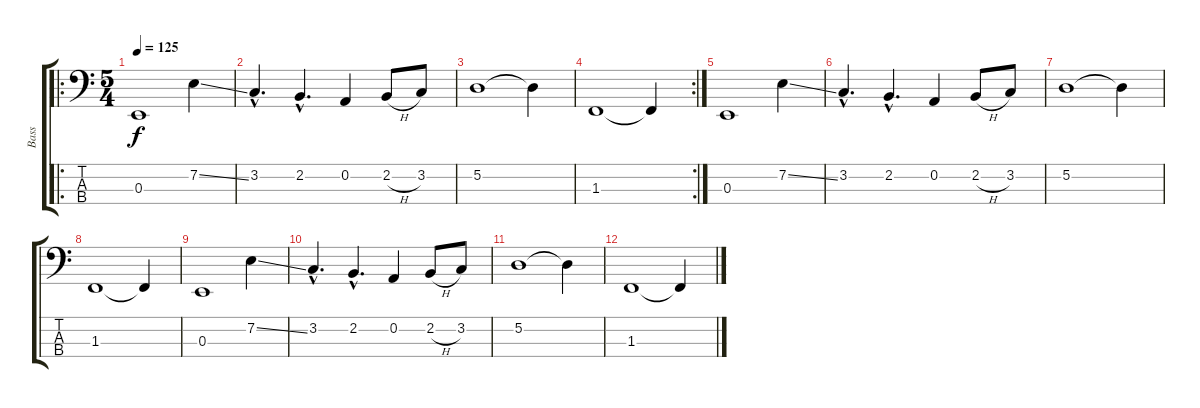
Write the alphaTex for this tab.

\track ("Bass" "Bass") {instrument fretlessbass}
\staff {score tabs}
\tuning (D2 A1 E1 B0) {hide}
\ro
\ts (5 4)
\tempo 125
\clef f4
\ks c
0.3.1{dy f} 7.2{ss}.4 |
3.2{hac}.4{d} 2.2{hac}.4{d} 0.2.4 2.2{h}.8 3.2.8 |
5.2.1 5.2{t}.4 |
\rc 2
1.3.1 1.3{t}.4 |
0.3.1 7.2{ss}.4 |
3.2{hac}.4{d} 2.2{hac}.4{d} 0.2.4 2.2{h}.8 3.2.8 |
5.2.1{volume 9} 5.2{t}.4 |
1.3.1 1.3{t}.4 |
0.3.1 7.2{ss}.4 |
3.2{hac}.4{d volume 0} 2.2{hac}.4{d} 0.2.4 2.2{h}.8 3.2.8 |
5.2.1 5.2{t}.4 |
1.3.1 1.3{t}.4
